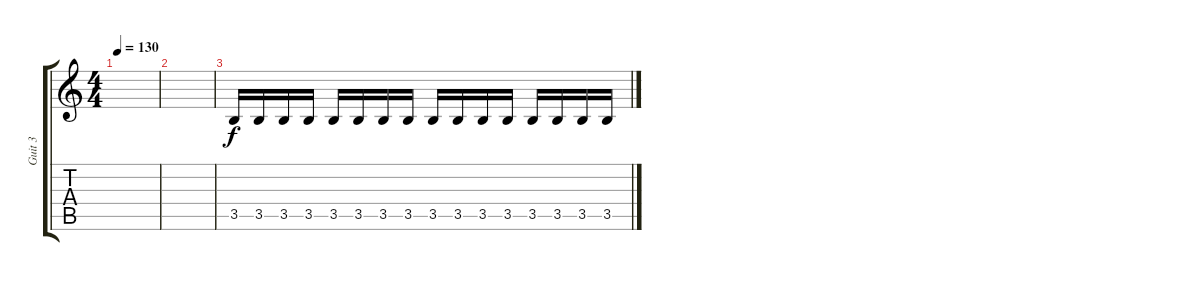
\track ("Guit 3" "Guit 3") {instrument distortionguitar}
\staff {score tabs}
\tuning (Eb4 Bb3 Gb3 Db3 Ab2 Eb2) {hide}
\ts (4 4)
\tempo 130
\clef g2
\ks c
|
|
3.5.16 3.5.16 3.5.16 3.5.16 3.5.16 3.5.16 3.5.16 3.5.16 3.5.16 3.5.16 3.5.16 3.5.16 3.5.16 3.5.16 3.5.16 3.5.16
